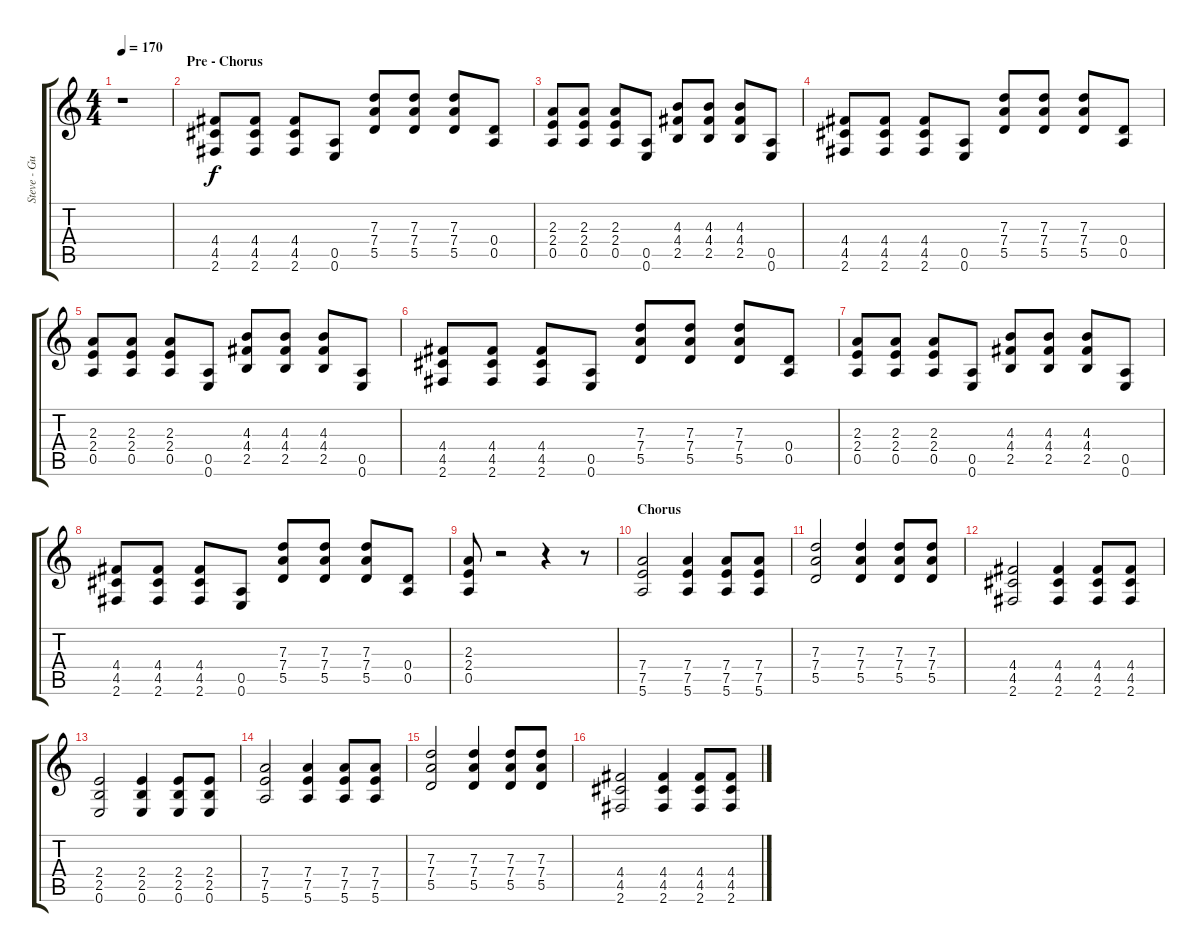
\track ("Steve - Guitar" "Steve - Gu") {instrument distortionguitar}
\staff {score tabs}
\tuning (E4 B3 G3 D3 A2 E2) {hide}
\ts (4 4)
\tempo 170
\clef g2
\ks c
r.1{dy f} |
\section ("" "Pre - Chorus")
(4.4 4.5 2.6).8 (4.4 4.5 2.6).8 (4.4 4.5 2.6).8 (0.5 0.6).8 (7.3 7.4 5.5).8 (7.3 7.4 5.5).8 (7.3 7.4 5.5).8 (0.4 0.5).8 |
(2.3 2.4 0.5).8 (2.3 2.4 0.5).8 (2.3 2.4 0.5).8 (0.5 0.6).8 (4.3 4.4 2.5).8 (4.3 4.4 2.5).8 (4.3 4.4 2.5).8 (0.5 0.6).8 |
(4.4 4.5 2.6).8 (4.4 4.5 2.6).8 (4.4 4.5 2.6).8 (0.5 0.6).8 (7.3 7.4 5.5).8 (7.3 7.4 5.5).8 (7.3 7.4 5.5).8 (0.4 0.5).8 |
(2.3 2.4 0.5).8 (2.3 2.4 0.5).8 (2.3 2.4 0.5).8 (0.5 0.6).8 (4.3 4.4 2.5).8 (4.3 4.4 2.5).8 (4.3 4.4 2.5).8 (0.5 0.6).8 |
(4.4 4.5 2.6).8 (4.4 4.5 2.6).8 (4.4 4.5 2.6).8 (0.5 0.6).8 (7.3 7.4 5.5).8 (7.3 7.4 5.5).8 (7.3 7.4 5.5).8 (0.4 0.5).8 |
(2.3 2.4 0.5).8 (2.3 2.4 0.5).8 (2.3 2.4 0.5).8 (0.5 0.6).8 (4.3 4.4 2.5).8 (4.3 4.4 2.5).8 (4.3 4.4 2.5).8 (0.5 0.6).8 |
(4.4 4.5 2.6).8 (4.4 4.5 2.6).8 (4.4 4.5 2.6).8 (0.5 0.6).8 (7.3 7.4 5.5).8 (7.3 7.4 5.5).8 (7.3 7.4 5.5).8 (0.4 0.5).8 |
(2.3 2.4 0.5).8 r.2 r.4 r.8 |
\section ("" "Chorus")
(7.4 7.5 5.6).2 (7.4 7.5 5.6).4 (7.4 7.5 5.6).8 (7.4 7.5 5.6).8 |
(7.3 7.4 5.5).2 (7.3 7.4 5.5).4 (7.3 7.4 5.5).8 (7.3 7.4 5.5).8 |
(4.4 4.5 2.6).2 (4.4 4.5 2.6).4 (4.4 4.5 2.6).8 (4.4 4.5 2.6).8 |
(2.4 2.5 0.6).2 (2.4 2.5 0.6).4 (2.4 2.5 0.6).8 (2.4 2.5 0.6).8 |
(7.4 7.5 5.6).2 (7.4 7.5 5.6).4 (7.4 7.5 5.6).8 (7.4 7.5 5.6).8 |
(7.3 7.4 5.5).2 (7.3 7.4 5.5).4 (7.3 7.4 5.5).8 (7.3 7.4 5.5).8 |
(4.4 4.5 2.6).2 (4.4 4.5 2.6).4 (4.4 4.5 2.6).8 (4.4 4.5 2.6).8
